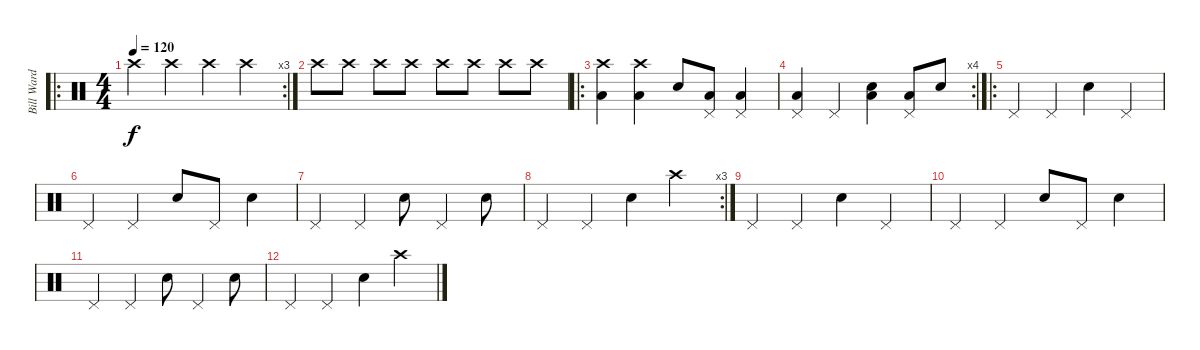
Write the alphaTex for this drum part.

\track ("Bill Ward" "Bill Ward") {instrument percussion}
\staff {score}
\articulation defaults
\ro
\rc 3
\ts (4 4)
\tempo 120
\clef neutral
\ks c "Crash high (hit)".4{dy f} "Crash high (hit)".4 "Crash high (hit)".4 "Crash high (hit)".4
|
"Crash high (hit)".8 "Crash high (hit)".8 "Crash high (hit)".8 "Crash high (hit)".8 "Crash high (hit)".8 "Crash high (hit)".8 "Crash high (hit)".8 "Crash high (hit)".8 |
\ro
("Low Floor Tom (hit)" "Crash high (hit)").4 ("Low Floor Tom (hit)" "Crash high (hit)").4 "Snare (hit) 2".8 ("Low Floor Tom (hit)" "Pedal Hi-Hat (hit)").8 ("Low Floor Tom (hit)" "Pedal Hi-Hat (hit)").4 |
\rc 4
("Low Floor Tom (hit)" "Pedal Hi-Hat (hit)").4 "Pedal Hi-Hat (hit)".4 ("Low Floor Tom (hit)" "Snare (hit) 2").4 ("Low Floor Tom (hit)" "Pedal Hi-Hat (hit)").8 "Snare (hit) 2".8 |
\ro "Pedal Hi-Hat (hit)".4 "Pedal Hi-Hat (hit)".4 "Snare (hit) 2".4 "Pedal Hi-Hat (hit)".4
|
"Pedal Hi-Hat (hit)".4 "Pedal Hi-Hat (hit)".4 "Snare (hit) 2".8 "Pedal Hi-Hat (hit)".8 "Snare (hit) 2".4 |
"Pedal Hi-Hat (hit)".4 "Pedal Hi-Hat (hit)".4 "Snare (hit) 2".8 "Pedal Hi-Hat (hit)".4 "Snare (hit) 2".8 |
\rc 3 "Pedal Hi-Hat (hit)".4 "Pedal Hi-Hat (hit)".4 "Snare (hit) 2".4 "Crash high (hit)".4
|
"Pedal Hi-Hat (hit)".4{volume 0} "Pedal Hi-Hat (hit)".4 "Snare (hit) 2".4 "Pedal Hi-Hat (hit)".4 |
"Pedal Hi-Hat (hit)".4 "Pedal Hi-Hat (hit)".4 "Snare (hit) 2".8 "Pedal Hi-Hat (hit)".8 "Snare (hit) 2".4 |
"Pedal Hi-Hat (hit)".4 "Pedal Hi-Hat (hit)".4 "Snare (hit) 2".8 "Pedal Hi-Hat (hit)".4 "Snare (hit) 2".8 |
"Pedal Hi-Hat (hit)".4 "Pedal Hi-Hat (hit)".4 "Snare (hit) 2".4 "Crash high (hit)".4
